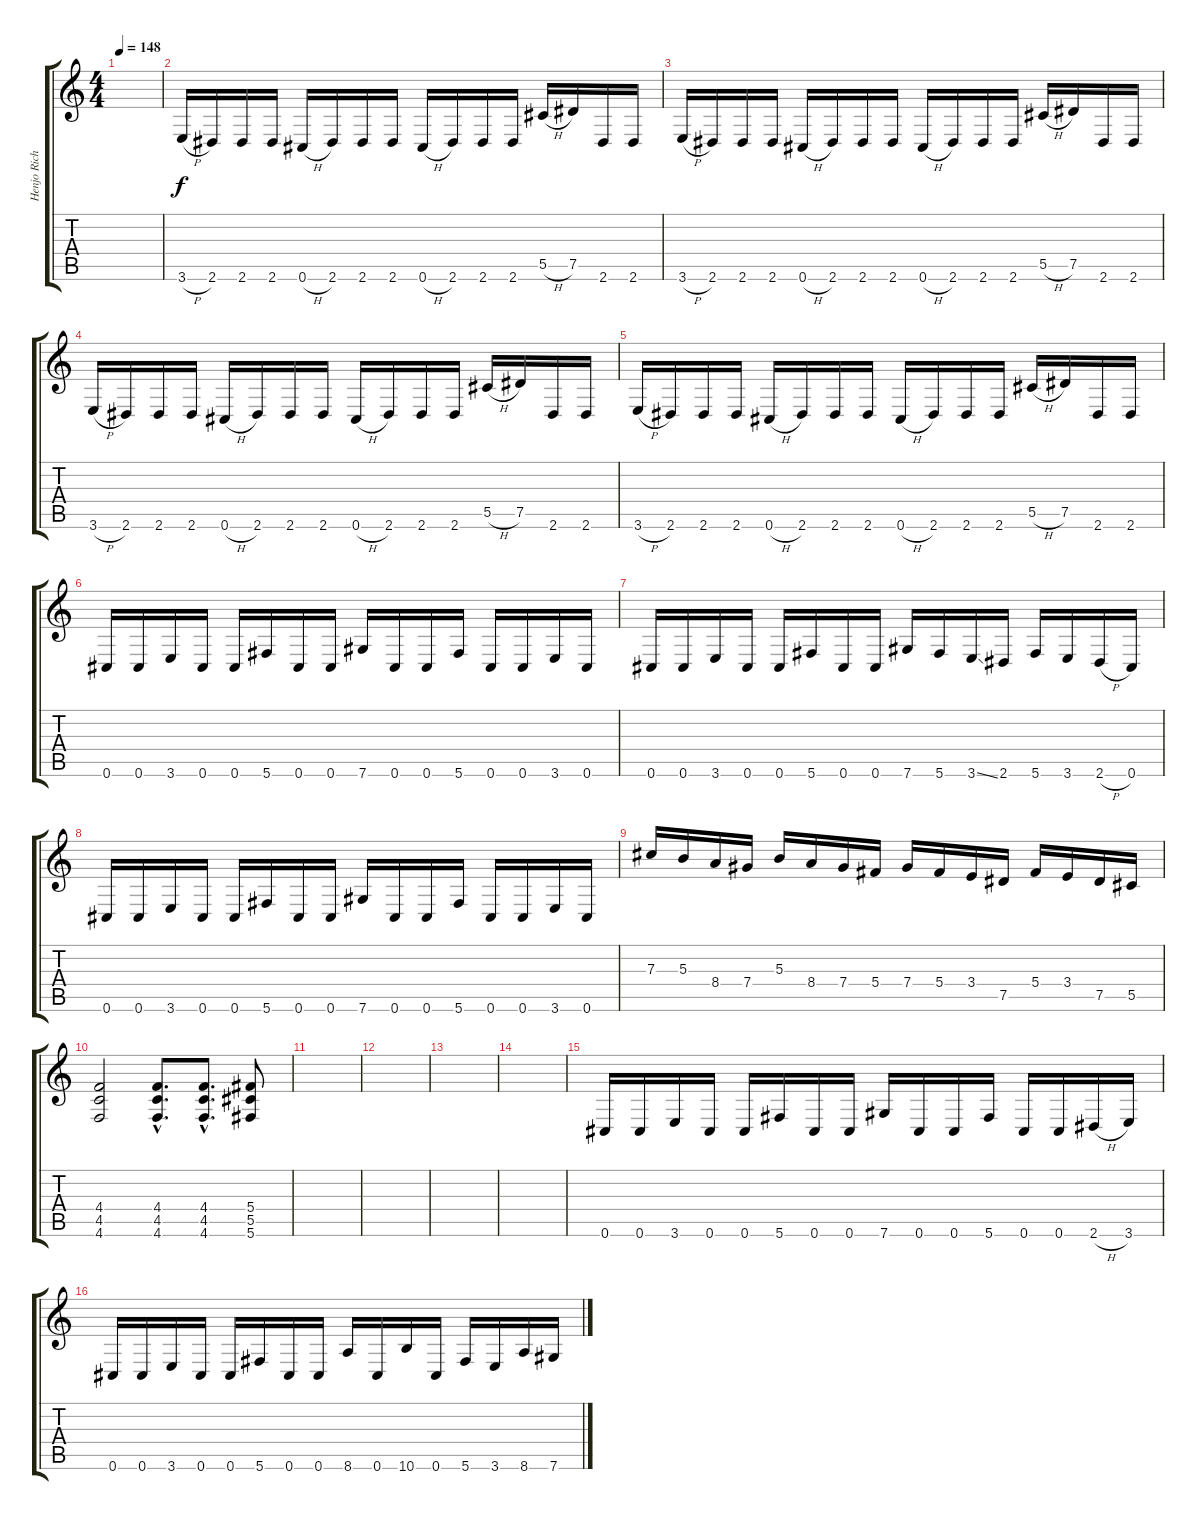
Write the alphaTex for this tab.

\track ("Henjo Richter<Guiar>" "Henjo Rich") {instrument distortionguitar}
\staff {score tabs}
\tuning (Eb4 Bb3 Gb3 Db3 Ab2 Db2) {hide}
\ts (4 4)
\tempo 148
\clef g2
\ks c
|
3.6{h}.16 2.6.16 2.6.16 2.6.16 0.6{h}.16 2.6.16 2.6.16 2.6.16 0.6{h}.16 2.6.16 2.6.16 2.6.16 5.5{h}.16 7.5.16 2.6.16 2.6.16 |
3.6{h}.16 2.6.16 2.6.16 2.6.16 0.6{h}.16 2.6.16 2.6.16 2.6.16 0.6{h}.16 2.6.16 2.6.16 2.6.16 5.5{h}.16 7.5.16 2.6.16 2.6.16 |
3.6{h}.16 2.6.16 2.6.16 2.6.16 0.6{h}.16 2.6.16 2.6.16 2.6.16 0.6{h}.16 2.6.16 2.6.16 2.6.16 5.5{h}.16 7.5.16 2.6.16 2.6.16 |
3.6{h}.16 2.6.16 2.6.16 2.6.16 0.6{h}.16 2.6.16 2.6.16 2.6.16 0.6{h}.16 2.6.16 2.6.16 2.6.16 5.5{h}.16 7.5.16 2.6.16 2.6.16 |
0.6.16 0.6.16 3.6.16 0.6.16 0.6.16 5.6.16 0.6.16 0.6.16 7.6.16 0.6.16 0.6.16 5.6.16 0.6.16 0.6.16 3.6.16 0.6.16 |
0.6.16 0.6.16 3.6.16 0.6.16 0.6.16 5.6.16 0.6.16 0.6.16 7.6.16 5.6.16 3.6{ss}.16 2.6.16 5.6.16 3.6.16 2.6{h}.16 0.6.16 |
0.6.16 0.6.16 3.6.16 0.6.16 0.6.16 5.6.16 0.6.16 0.6.16 7.6.16 0.6.16 0.6.16 5.6.16 0.6.16 0.6.16 3.6.16 0.6.16 |
7.3.16 5.3.16 8.4.16 7.4.16 5.3.16 8.4.16 7.4.16 5.4.16 7.4.16 5.4.16 3.4.16 7.5.16 5.4.16 3.4.16 7.5.16 5.5.16 |
(4.4 4.5 4.6).2 (4.4{hac} 4.5{hac} 4.6{hac}).8{d} (4.4{hac} 4.5{hac} 4.6{hac}).8{d} (5.4 5.5 5.6).8 |
|
|
|
|
0.6.16 0.6.16 3.6.16 0.6.16 0.6.16 5.6.16 0.6.16 0.6.16 7.6.16 0.6.16 0.6.16 5.6.16 0.6.16 0.6.16 2.6{h}.16 3.6.16 |
0.6.16 0.6.16 3.6.16 0.6.16 0.6.16 5.6.16 0.6.16 0.6.16 8.6.16 0.6.16 10.6.16 0.6.16 5.6.16 3.6.16 8.6.16 7.6.16
